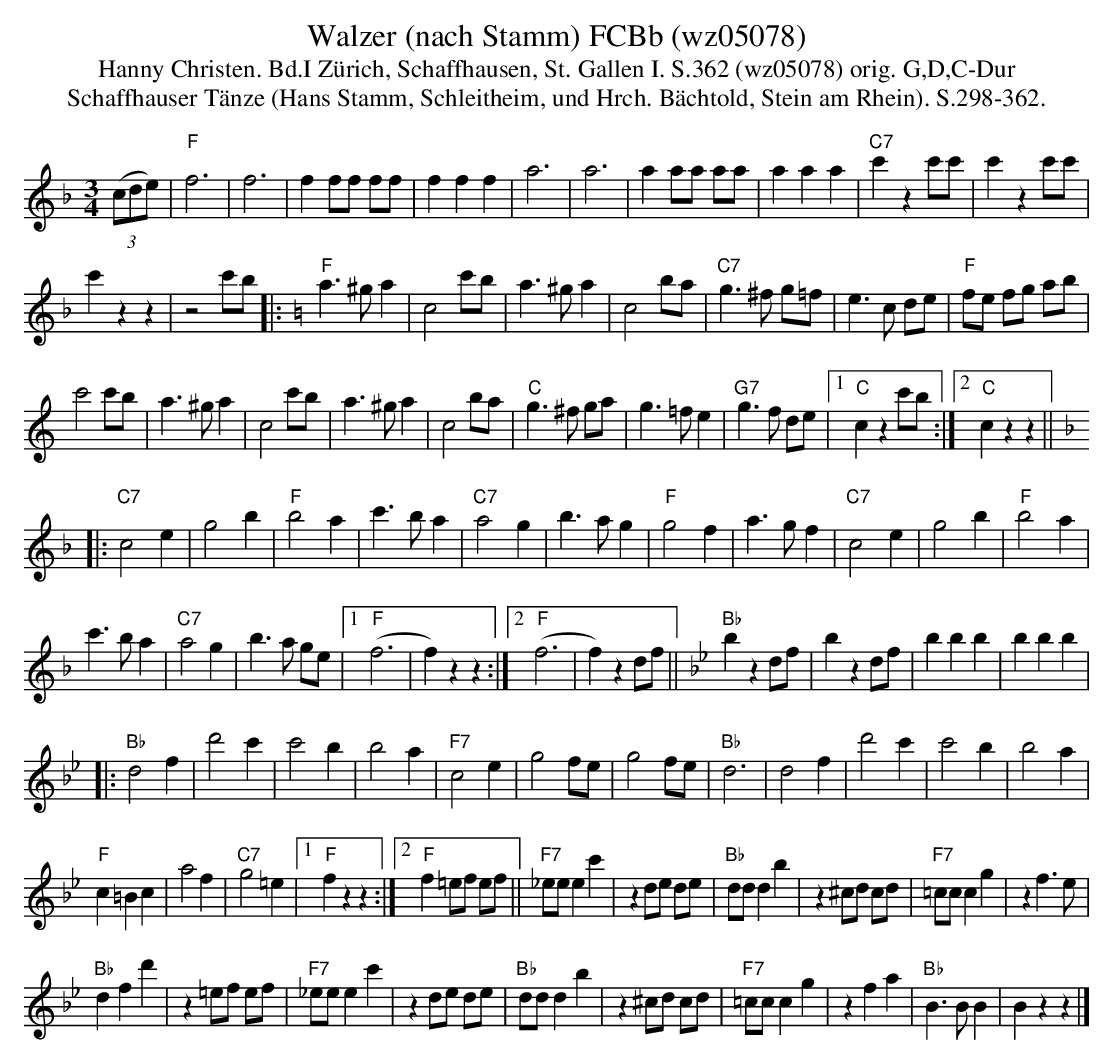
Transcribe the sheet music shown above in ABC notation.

X:1
T: Walzer (nach Stamm) FCBb (wz05078)
T:Hanny Christen. Bd.I Zürich, Schaffhausen, St. Gallen I. S.362 (wz05078) orig. G,D,C-Dur
T: Schaffhauser T\"anze (Hans Stamm, Schleitheim, und Hrch. B\"achtold, Stein am Rhein). S.298-362.
M:3/4
L:1/4
K:F %%MIDI gchordon
((3c/d/e/) | "F"f3 | f3 | f f/f/ f/f/ | fff | a3 | a3 | a a/a/ a/a/ | aaa | "C7"c'z c'/c'/ |  c'z c'/c'/ |
c'zz |  z2 c'/b/ |: [K:C] "F"a>^ga | c2 c'/b/ | a>^ga | c2b/a/ | "C7"g>^f g/=f/ | e>c d/e/ | "F"f/e/ f/g/ a/b/ |
c'2c'/b/ | a>^ga | c2c'/b/ | a>^ga | c2b/a/ | "C"g>^f g/a/ | g>=fe | "G7"g>f d/e/|1 "C"czc'/b/ :|2 "C"czz ||
[K:F] |:"C7"c2e | g2b | "F"b2a | c'>ba | "C7"a2g | b>ag | "F"g2f | a>gf | "C7"c2e | g2b | "F"b2a |
c'>b a | "C7"a2g | b>a g/e/ |1 ("F"f3 | f)zz :|2 ("F"f3 | f)zd/f/ || [K:Bb] "Bb"bzd/f/ | bzd/f/ | bbb | bbb |
|: "Bb"d2f | d'2c' | c'2b | b2a | "F7"c2e | g2f/e/ | g2f/e/ | "Bb"d3 | d2f | d'2c' | c'2b | b2a |
"F"c=Bc | a2f | "C7"g2=e |1 "F"fzz :|2 "F"f =e/f/ e/f/ || "F7"_e/e/ ec' | z d/e/ d/e/ | "Bb"d/d/db | z ^c/d/ c/d/ | "F7"=c/c/cg | zf>e |
"Bb"dfd' | z=e/f/ e/f/ | "F7"_e/e/ ec' | zd/e/ d/e/ | "Bb"d/d/db |  z ^c/d/ c/d/ | "F7"=c/c/cg | zfa | "Bb"B>BB | Bzz |]
